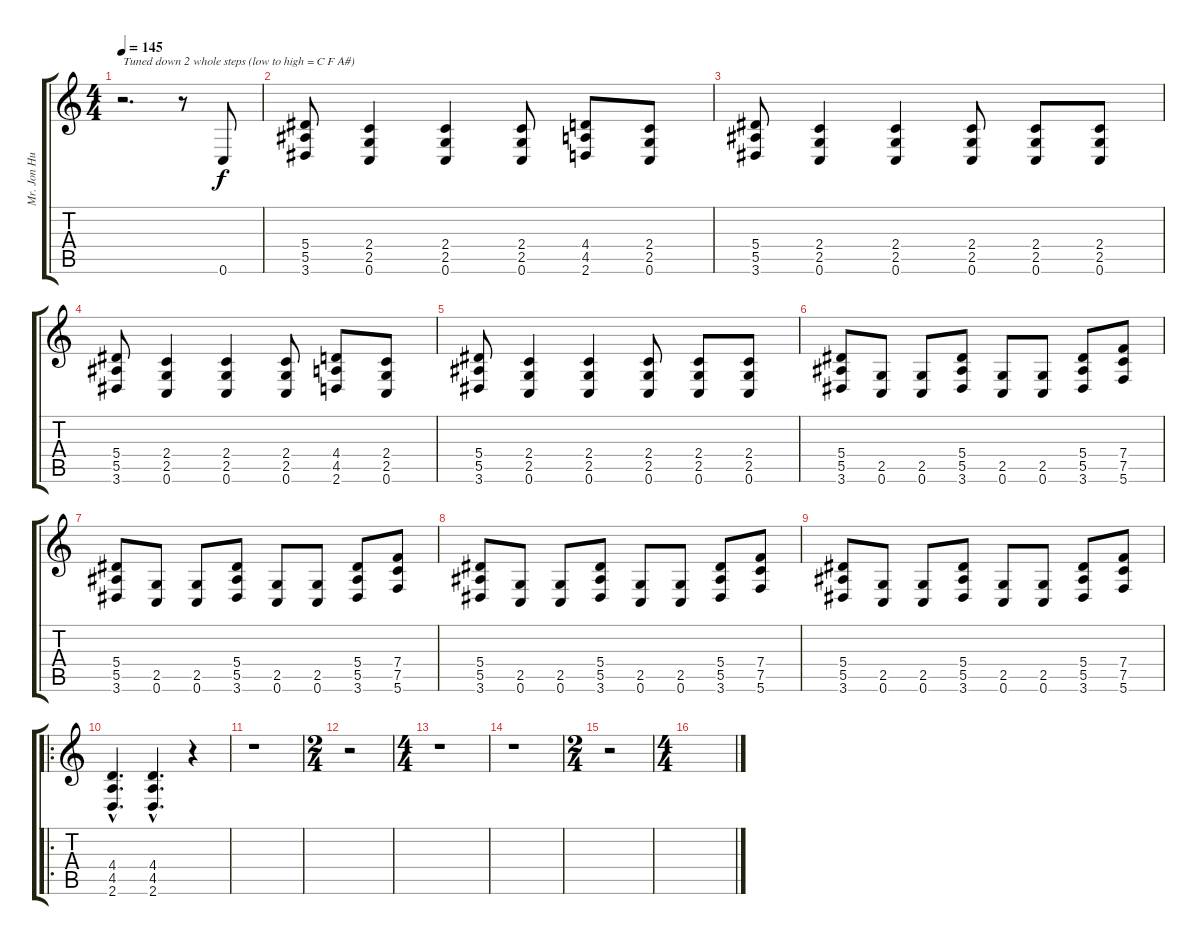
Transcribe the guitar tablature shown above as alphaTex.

\track ("Mr. Jon Hudson" "Mr. Jon Hu") {instrument distortionguitar}
\staff {score tabs}
\tuning (E4 B3 G3 Bb2 F2 C2) {hide}
\ts (4 4)
\tempo 145
\clef g2
\ks c
r.2{d txt "Tuned down 2 whole steps (low to high = C F A#)" dy f instrument distortionguitar} r.8 0.6.8 |
(5.4 5.5 3.6).8 (2.4 2.5 0.6).4 (2.4 2.5 0.6).4 (2.4 2.5 0.6).8 (4.4 4.5 2.6).8 (2.4 2.5 0.6).8 |
(5.4 5.5 3.6).8 (2.4 2.5 0.6).4 (2.4 2.5 0.6).4 (2.4 2.5 0.6).8 (2.4 2.5 0.6).8 (2.4 2.5 0.6).8 |
(5.4 5.5 3.6).8 (2.4 2.5 0.6).4 (2.4 2.5 0.6).4 (2.4 2.5 0.6).8 (4.4 4.5 2.6).8 (2.4 2.5 0.6).8 |
(5.4 5.5 3.6).8 (2.4 2.5 0.6).4 (2.4 2.5 0.6).4 (2.4 2.5 0.6).8 (2.4 2.5 0.6).8 (2.4 2.5 0.6).8 |
(5.4 5.5 3.6).8 (2.5 0.6).8 (2.5 0.6).8 (5.4 5.5 3.6).8 (2.5 0.6).8 (2.5 0.6).8 (5.4 5.5 3.6).8 (7.4 7.5 5.6).8 |
(5.4 5.5 3.6).8 (2.5 0.6).8 (2.5 0.6).8 (5.4 5.5 3.6).8 (2.5 0.6).8 (2.5 0.6).8 (5.4 5.5 3.6).8 (7.4 7.5 5.6).8 |
(5.4 5.5 3.6).8 (2.5 0.6).8 (2.5 0.6).8 (5.4 5.5 3.6).8 (2.5 0.6).8 (2.5 0.6).8 (5.4 5.5 3.6).8 (7.4 7.5 5.6).8 |
(5.4 5.5 3.6).8 (2.5 0.6).8 (2.5 0.6).8 (5.4 5.5 3.6).8 (2.5 0.6).8 (2.5 0.6).8 (5.4 5.5 3.6).8 (7.4 7.5 5.6).8 |
\ro
(4.4{hac} 4.5{hac} 2.6{hac}).4{d} (4.4{hac} 4.5{hac} 2.6{hac}).4{d} r.4 |
r.1 |
\ts (2 4)
r.2 |
\ts (4 4)
r.1 |
r.1 |
\ts (2 4)
r.2 |
\ts (4 4)
